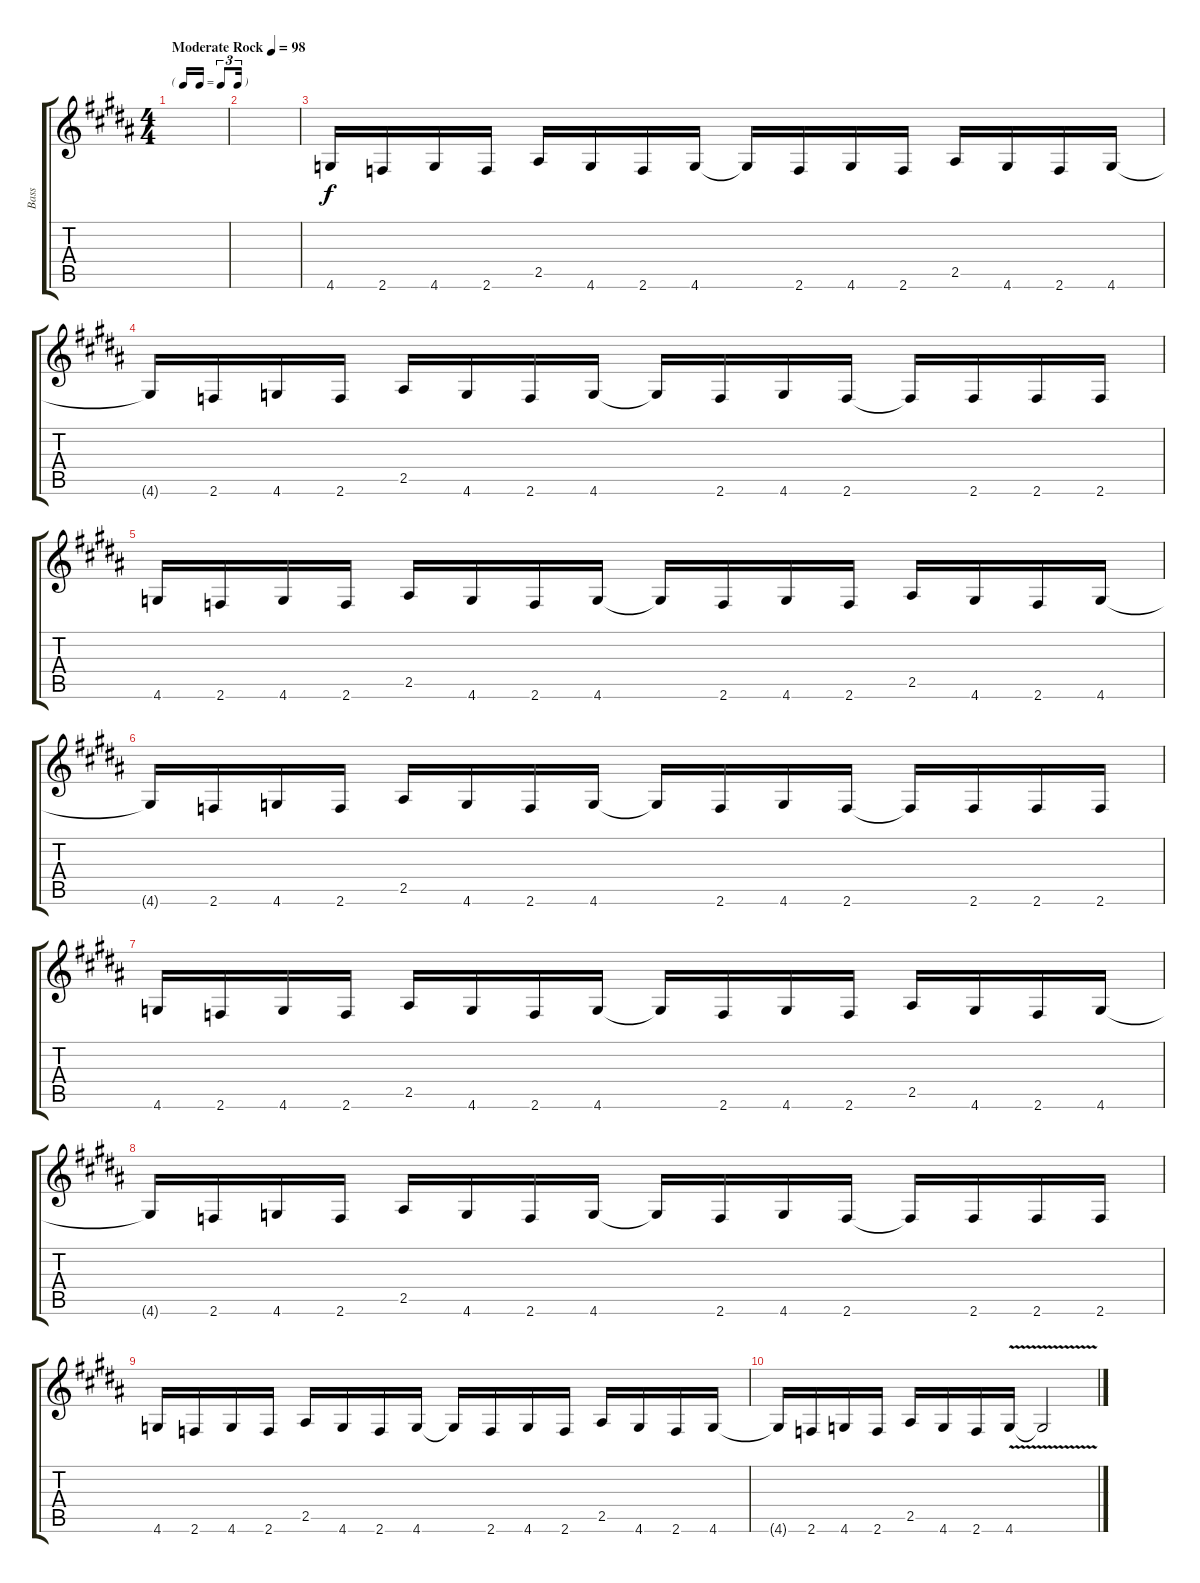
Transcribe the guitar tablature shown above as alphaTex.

\track ("Bass" "Bass") {instrument electricbasspick}
\staff {score tabs}
\tuning (Eb4 Bb3 Gb3 Db3 Ab2 Eb2) {hide}
\ts (4 4)
\tf triplet16th
\tempo (98 "Moderate Rock")
\clef g2
\ks g#minor
|
|
4.6.16 2.6.16 4.6.16 2.6.16 2.5.16 4.6.16 2.6.16 4.6.16 4.6{t}.16 2.6.16 4.6.16 2.6.16 2.5.16 4.6.16 2.6.16 4.6.16 |
4.6{t}.16 2.6.16 4.6.16 2.6.16 2.5.16 4.6.16 2.6.16 4.6.16 4.6{t}.16 2.6.16 4.6.16 2.6.16 2.6{t}.16 2.6.16 2.6.16 2.6.16 |
4.6.16 2.6.16 4.6.16 2.6.16 2.5.16 4.6.16 2.6.16 4.6.16 4.6{t}.16 2.6.16 4.6.16 2.6.16 2.5.16 4.6.16 2.6.16 4.6.16 |
4.6{t}.16 2.6.16 4.6.16 2.6.16 2.5.16 4.6.16 2.6.16 4.6.16 4.6{t}.16 2.6.16 4.6.16 2.6.16 2.6{t}.16 2.6.16 2.6.16 2.6.16 |
4.6.16 2.6.16 4.6.16 2.6.16 2.5.16 4.6.16 2.6.16 4.6.16 4.6{t}.16 2.6.16 4.6.16 2.6.16 2.5.16 4.6.16 2.6.16 4.6.16 |
4.6{t}.16 2.6.16 4.6.16 2.6.16 2.5.16 4.6.16 2.6.16 4.6.16 4.6{t}.16 2.6.16 4.6.16 2.6.16 2.6{t}.16 2.6.16 2.6.16 2.6.16 |
4.6.16 2.6.16 4.6.16 2.6.16 2.5.16 4.6.16 2.6.16 4.6.16 4.6{t}.16 2.6.16 4.6.16 2.6.16 2.5.16 4.6.16 2.6.16 4.6.16 |
4.6{t}.16 2.6.16 4.6.16 2.6.16 2.5.16 4.6.16 2.6.16 4.6{v}.16 4.6{t}.2
